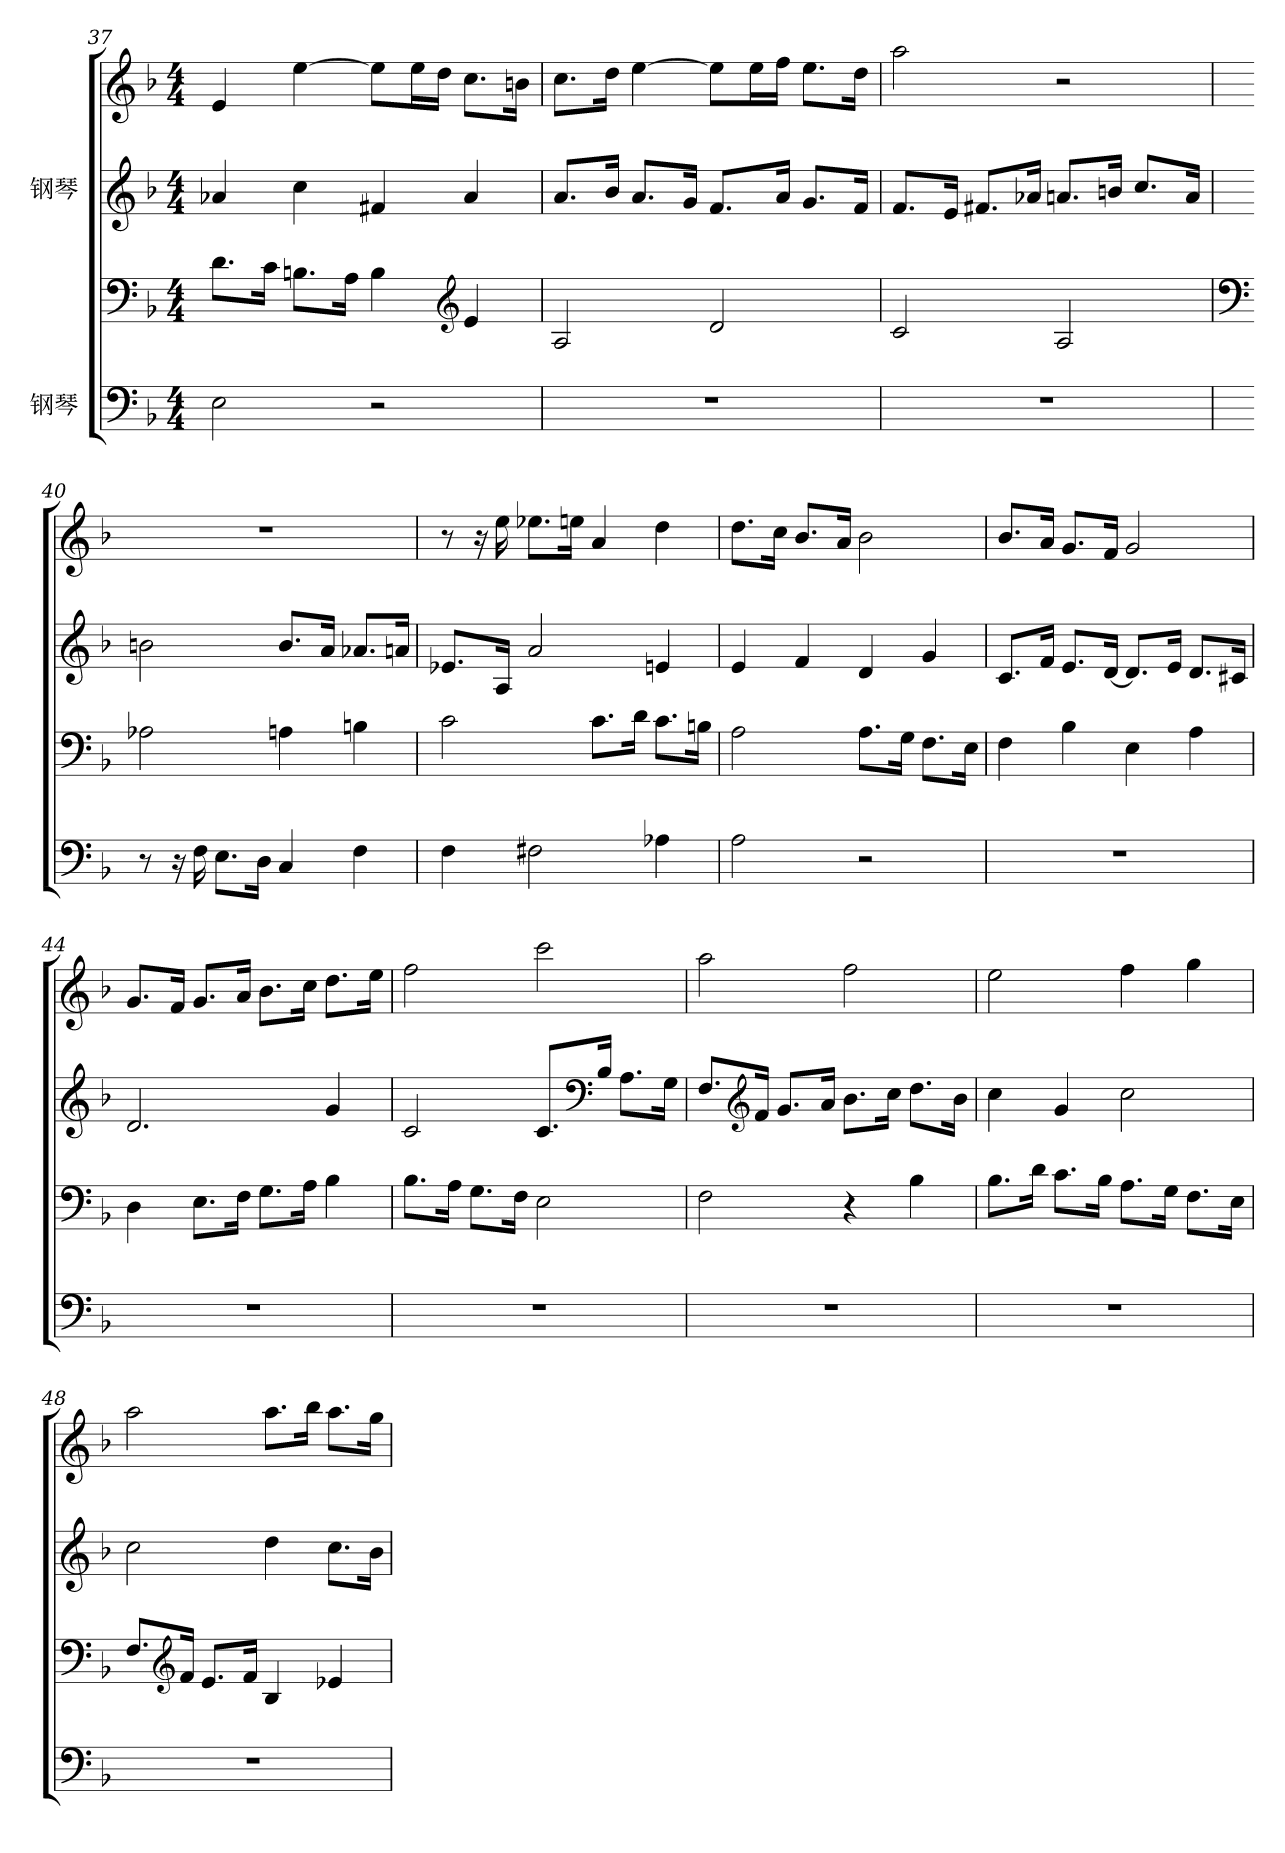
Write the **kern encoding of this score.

**kern	**kern	**kern	**kern
*part2	*part2	*part1	*part1
*staff4	*staff3	*staff2	*staff1
*I"钢琴	*	*I"钢琴	*
!!LO:LB:g=z
*clefF4	*clefF4	*clefG2	*clefG2
*k[b-]	*k[b-]	*k[b-]	*k[b-]
*M4/4	*M4/4	*M4/4	*M4/4
=37	=37	=37	=37
2E\	8.d\L	4a-X/	4e/
.	16c\Jk	.	.
.	8.Bn\L	4cc\	[4ee\
.	16A\Jk	.	.
2r	4B\	4f#X/	8ee\L]
.	.	.	16ee\L
.	.	.	16dd\JJ
*	*clefG2	*	*
.	4e/	4a-/	8.cc\L
.	.	.	16bn\Jk
=38	=38	=38	=38
1r	2A/	8.a/L	8.cc\L
.	.	16b-/Jk	16dd\Jk
.	.	8.a/L	[4ee\
.	.	16g/Jk	.
.	2d/	8.f/L	8ee\L]
.	.	.	16ee\L
.	.	16a/Jk	16ff\JJ
.	.	8.g/L	8.ee\L
.	.	16f/Jk	16dd\Jk
=39	=39	=39	=39
1r	2c/	8.f/L	2aa\
.	.	16e/Jk	.
.	.	8.f#X/L	.
.	.	16a-X/Jk	.
.	2A/	8.an/L	2r
.	.	16bn/Jk	.
.	.	8.cc/L	.
.	.	16a/Jk	.
!!LO:PB:g=z
=40	=40	=40	=40
*	*clefF4	*	*
8r	2A-X\	2bn\	1r
16r	.	.	.
16F\	.	.	.
8.E\L	.	.	.
16D\Jk	.	.	.
4C/	4An\	8.b/L	.
.	.	16a/Jk	.
4F\	4Bn\	8.a-X/L	.
.	.	16an/Jk	.
=41	=41	=41	=41
4F\	2c\	8.e-X/L	8r
.	.	.	16r
.	.	16A/Jk	16ee\
2F#X\	.	2a/	8.ee-X\L
.	.	.	16een\Jk
.	8.c\L	.	4a/
.	16d\Jk	.	.
4A-X\	8.c\L	4en/	4dd\
.	16Bn\Jk	.	.
=42	=42	=42	=42
2A\	2A\	4e/	8.dd\L
.	.	.	16cc\Jk
.	.	4f/	8.b-/L
.	.	.	16a/Jk
2r	8.A\L	4d/	2b-\
.	16G\Jk	.	.
.	8.F\L	4g/	.
.	16E\Jk	.	.
!!LO:LB:g=z
=43	=43	=43	=43
1r	4F\	8.c/L	8.b-/L
.	.	16f/Jk	16a/Jk
.	4B-\	8.e/L	8.g/L
.	.	[16d/Jk	16f/Jk
.	4E\	8.d/L]	2g/
.	.	16e/Jk	.
.	4A\	8.d/L	.
.	.	16c#X/Jk	.
=44	=44	=44	=44
1r	4D\	2.d/	8.g/L
.	.	.	16f/Jk
.	8.E\L	.	8.g/L
.	16F\Jk	.	16a/Jk
.	8.G\L	.	8.b-\L
.	16A\Jk	.	16cc\Jk
.	4B-\	4g/	8.dd\L
.	.	.	16ee\Jk
=45	=45	=45	=45
1r	8.B-\L	2c/	2ff\
.	16A\Jk	.	.
.	8.G\L	.	.
.	16F\Jk	.	.
.	2E\	8.c/L	2ccc\
*	*	*clefF4	*
.	.	16B-/Jk	.
.	.	8.A\L	.
.	.	16G\Jk	.
!!LO:LB:g=z
=46	=46	=46	=46
1r	2F\	8.F/L	2aa\
*	*	*clefG2	*
.	.	16f/Jk	.
.	.	8.g/L	.
.	.	16a/Jk	.
.	4r	8.b-\L	2ff\
.	.	16cc\Jk	.
.	4B-\	8.dd\L	.
.	.	16b-\Jk	.
=47	=47	=47	=47
1r	8.B-\L	4cc\	2ee\
.	16d\Jk	.	.
.	8.c\L	4g/	.
.	16B-\Jk	.	.
.	8.A\L	2cc\	4ff\
.	16G\Jk	.	.
.	8.F\L	.	4gg\
.	16E\Jk	.	.
=48	=48	=48	=48
1r	8.F/L	2cc\	2aa\
*	*clefG2	*	*
.	16f/Jk	.	.
.	8.e/L	.	.
.	16f/Jk	.	.
.	4B-/	4dd\	8.aa\L
.	.	.	16bb-\Jk
.	4e-X/	8.cc\L	8.aa\L
.	.	16b-\Jk	16gg\Jk
=	=	=	=
*-	*-	*-	*-
